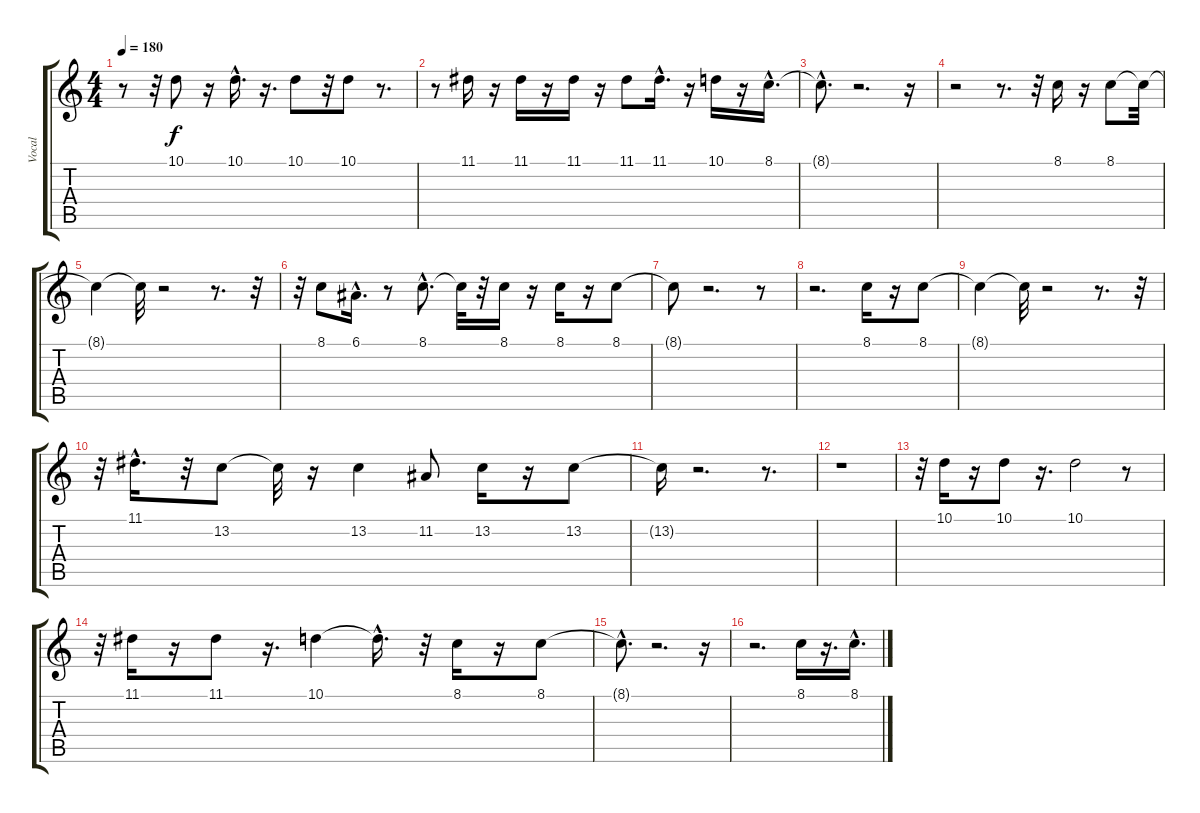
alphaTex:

\track ("Vocal" "Vocal") {instrument lead2sawtooth}
\staff {score tabs}
\tuning (E4 B3 G3 D3 A2 E2) {hide}
\ts (4 4)
\tempo 180
\clef g2
\ks c
r.8{dy f} r.32 10.1.8 r.16 10.1{hac}.16{d} r.16{d} 10.1.8 r.32 10.1.8 r.8{d} |
r.8 11.1.16 r.16 11.1.16 r.16 11.1.16 r.16 11.1.8 11.1{hac}.16{d} r.16 10.1.16 r.16 8.1{hac}.16{d} |
8.1{hac t}.8{d} r.2{d} r.16 |
r.2 r.8{d} r.32 8.1.16 r.16 8.1.8 8.1{t}.32 |
8.1{t}.4 8.1{t}.32 r.2 r.8{d} r.32 |
r.32 8.1.8 6.1{hac}.16{d} r.8 8.1{hac}.8{d} 8.1{t}.32 r.32 8.1.16 r.16 8.1.16 r.16 8.1.8 |
8.1{t}.8 r.2{d} r.8 |
r.2{d} 8.1.16 r.16 8.1.8 |
8.1{t}.4 8.1{t}.32 r.2 r.8{d} r.32 |
r.32 11.1{hac}.16{d} r.32 13.2.8 13.2{t}.32 r.16 13.2.4 11.2.8 13.2.16 r.16 13.2.8 |
13.2{t}.16 r.2{d} r.8{d} |
r.1 |
r.32 10.1.16 r.16 10.1.8 r.16{d} 10.1.2 r.8 |
r.32 11.1.16 r.16 11.1.8 r.16{d} 10.1.4 10.1{hac t}.16{d} r.32 8.1.16 r.16 8.1.8 |
8.1{hac t}.8{d} r.2{d} r.16 |
r.2{d} 8.1.16 r.16{d} 8.1{hac}.16{d}
